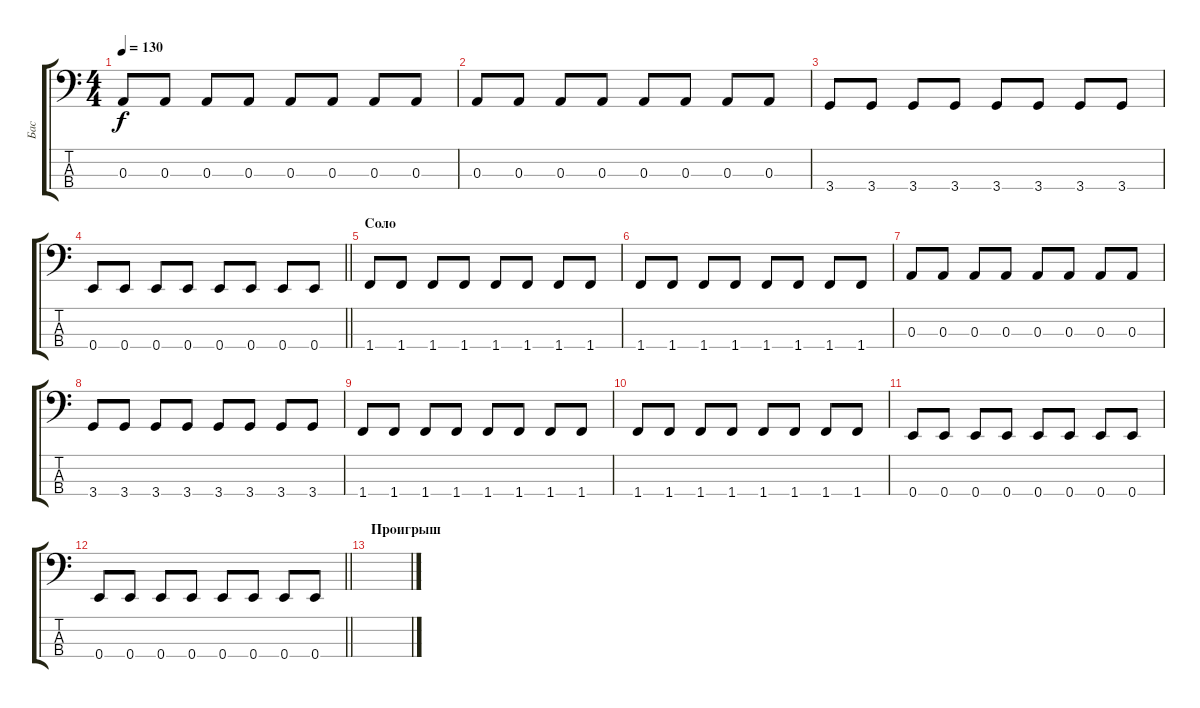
\track ("Бас" "Бас") {instrument electricbasspick}
\staff {score tabs}
\tuning (G2 D2 A1 E1) {hide}
\ts (4 4)
\tempo 130
\clef f4
\ks c
0.3.8{dy f} 0.3.8 0.3.8 0.3.8 0.3.8 0.3.8 0.3.8 0.3.8 |
0.3.8 0.3.8 0.3.8 0.3.8 0.3.8 0.3.8 0.3.8 0.3.8 |
3.4.8 3.4.8 3.4.8 3.4.8 3.4.8 3.4.8 3.4.8 3.4.8 |
\barLineRight lightlight
0.4.8 0.4.8 0.4.8 0.4.8 0.4.8 0.4.8 0.4.8 0.4.8 |
\section ("" "Соло")
1.4.8 1.4.8 1.4.8 1.4.8 1.4.8 1.4.8 1.4.8 1.4.8 |
1.4.8 1.4.8 1.4.8 1.4.8 1.4.8 1.4.8 1.4.8 1.4.8 |
0.3.8 0.3.8 0.3.8 0.3.8 0.3.8 0.3.8 0.3.8 0.3.8 |
3.4.8 3.4.8 3.4.8 3.4.8 3.4.8 3.4.8 3.4.8 3.4.8 |
1.4.8 1.4.8 1.4.8 1.4.8 1.4.8 1.4.8 1.4.8 1.4.8 |
1.4.8 1.4.8 1.4.8 1.4.8 1.4.8 1.4.8 1.4.8 1.4.8 |
0.4.8 0.4.8 0.4.8 0.4.8 0.4.8 0.4.8 0.4.8 0.4.8 |
\barLineRight lightlight
0.4.8 0.4.8 0.4.8 0.4.8 0.4.8 0.4.8 0.4.8 0.4.8 |
\section ("" "Проигрыш")
